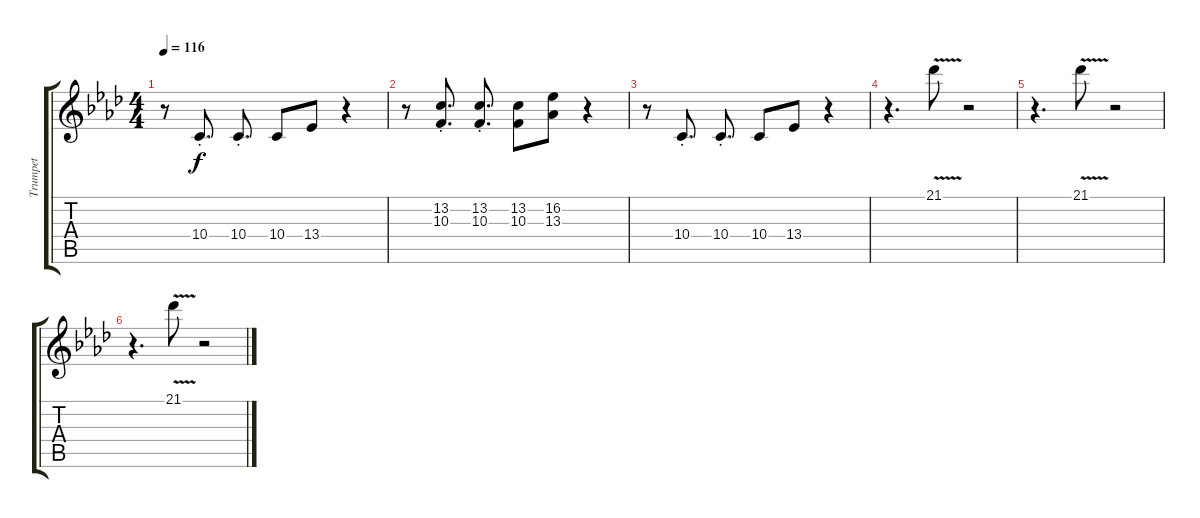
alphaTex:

\track ("Trumpet" "Trumpet") {instrument trombone}
\staff {score tabs}
\tuning (E4 B3 G3 D3 A2 E2) {hide}
\ts (4 4)
\tempo 116
\clef g2
\ks fminor
r.8{dy f} 10.4{st}.8{d} 10.4{st}.8{d} 10.4.8 13.4.8 r.4 |
r.8 (13.2{st} 10.3{st}).8{d} (13.2{st} 10.3{st}).8{d} (13.2 10.3).8 (16.2 13.3).8 r.4 |
r.8 10.4{st}.8{d} 10.4{st}.8{d} 10.4.8 13.4.8 r.4 |
r.4{d} 21.1{v}.8 r.2 |
r.4{d} 21.1{v}.8 r.2 |
r.4{d} 21.1{v}.8 r.2
